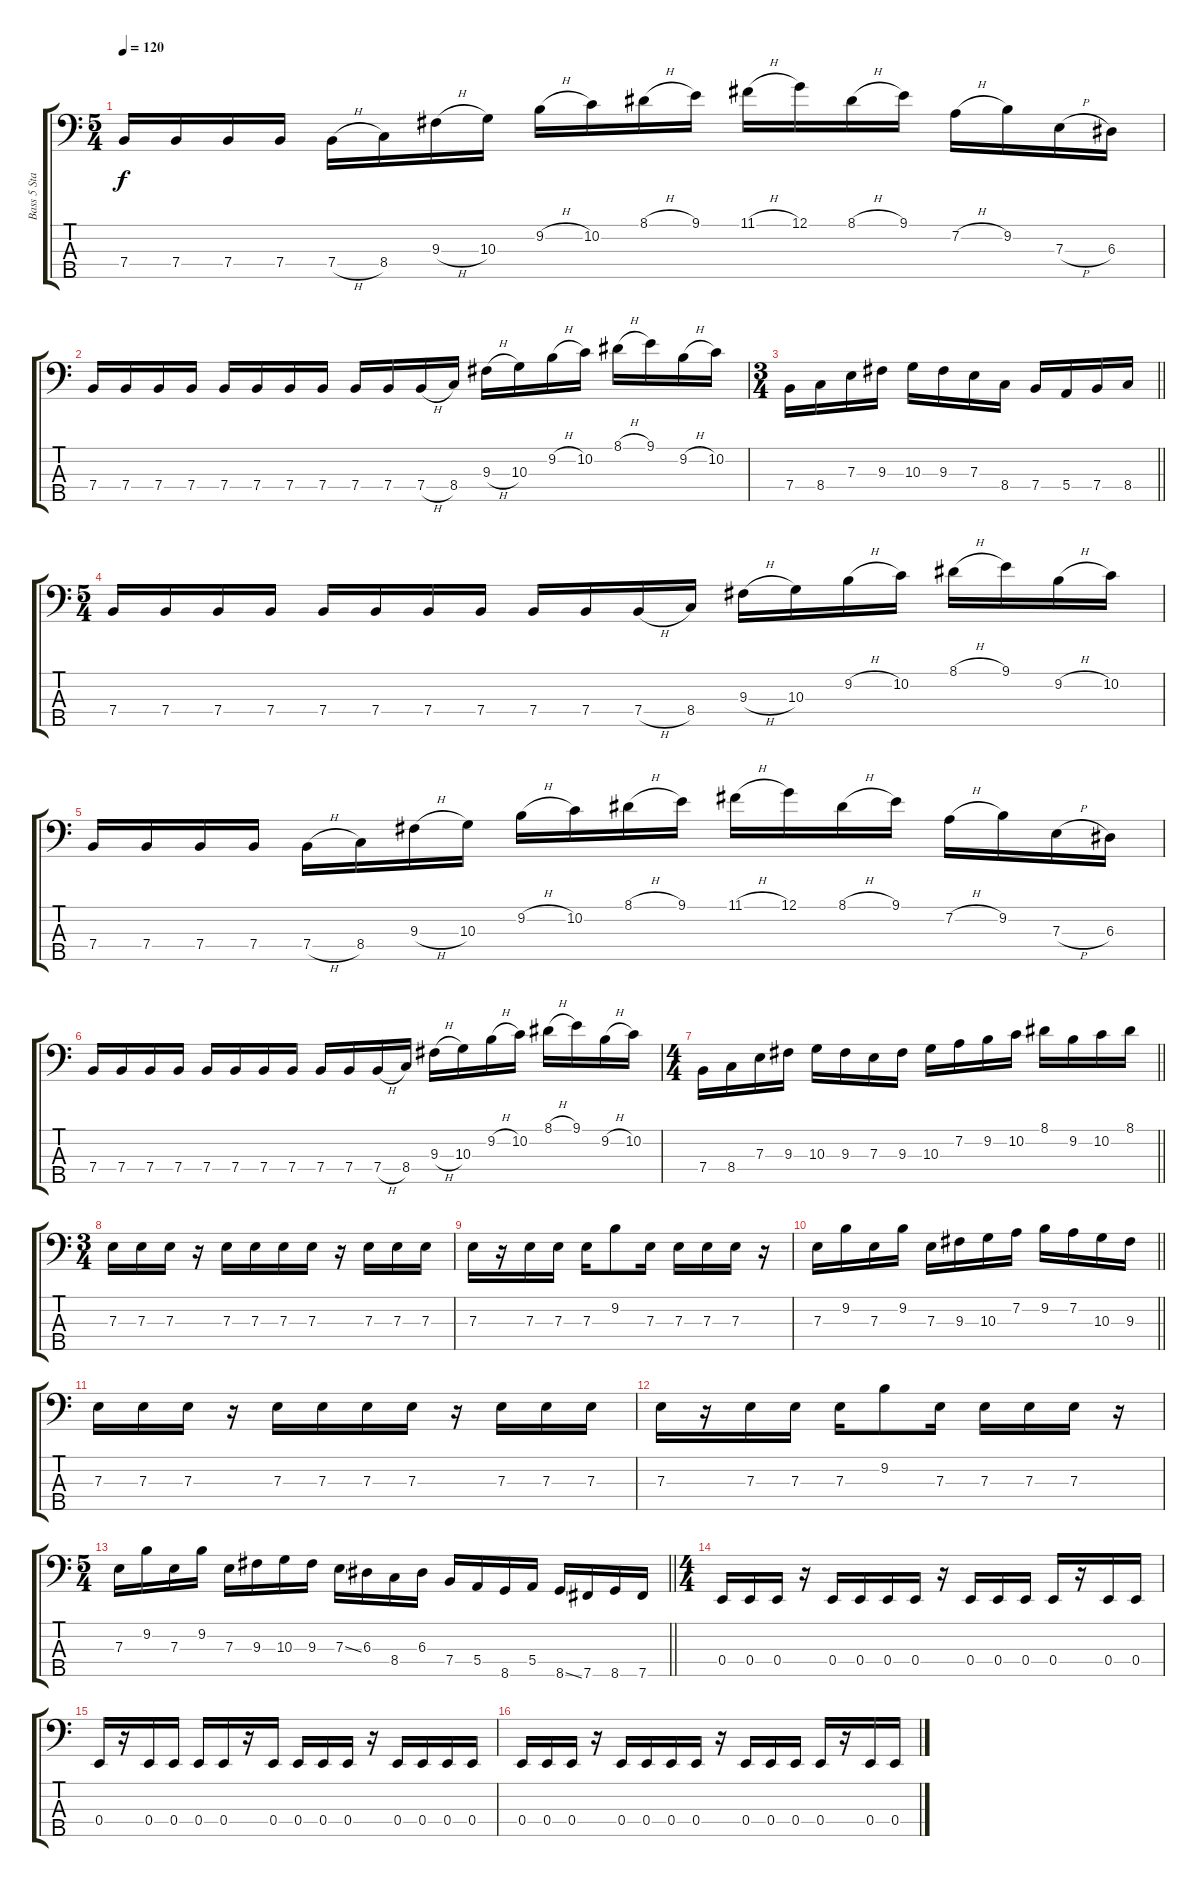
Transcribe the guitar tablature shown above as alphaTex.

\track ("Bass 5 Standard" "Bass 5 Sta") {instrument electricbassfinger}
\staff {score tabs}
\tuning (G2 D2 A1 E1 B0) {hide}
\ts (5 4)
\tempo 120
\clef f4
\ks c
7.4.16{dy f} 7.4.16 7.4.16 7.4.16 7.4{h}.16 8.4.16 9.3{h}.16 10.3.16 9.2{h}.16 10.2.16 8.1{h}.16 9.1.16 11.1{h}.16 12.1.16 8.1{h}.16 9.1.16 7.2{h}.16 9.2.16 7.3{h}.16 6.3.16 |
7.4.16 7.4.16 7.4.16 7.4.16 7.4.16 7.4.16 7.4.16 7.4.16 7.4.16 7.4.16 7.4{h}.16 8.4.16 9.3{h}.16 10.3.16 9.2{h}.16 10.2.16 8.1{h}.16 9.1.16 9.2{h}.16 10.2.16 |
\ts (3 4)
\barLineRight lightlight
7.4.16 8.4.16 7.3.16 9.3.16 10.3.16 9.3.16 7.3.16 8.4.16 7.4.16 5.4.16 7.4.16 8.4.16 |
\ts (5 4)
7.4.16 7.4.16 7.4.16 7.4.16 7.4.16 7.4.16 7.4.16 7.4.16 7.4.16 7.4.16 7.4{h}.16 8.4.16 9.3{h}.16 10.3.16 9.2{h}.16 10.2.16 8.1{h}.16 9.1.16 9.2{h}.16 10.2.16 |
7.4.16 7.4.16 7.4.16 7.4.16 7.4{h}.16 8.4.16 9.3{h}.16 10.3.16 9.2{h}.16 10.2.16 8.1{h}.16 9.1.16 11.1{h}.16 12.1.16 8.1{h}.16 9.1.16 7.2{h}.16 9.2.16 7.3{h}.16 6.3.16 |
7.4.16 7.4.16 7.4.16 7.4.16 7.4.16 7.4.16 7.4.16 7.4.16 7.4.16 7.4.16 7.4{h}.16 8.4.16 9.3{h}.16 10.3.16 9.2{h}.16 10.2.16 8.1{h}.16 9.1.16 9.2{h}.16 10.2.16 |
\ts (4 4)
\barLineRight lightlight
7.4.16 8.4.16 7.3.16 9.3.16 10.3.16 9.3.16 7.3.16 9.3.16 10.3.16 7.2.16 9.2.16 10.2.16 8.1.16 9.2.16 10.2.16 8.1.16 |
\ts (3 4)
\section ("" "")
7.3.16 7.3.16 7.3.16 r.16 7.3.16 7.3.16 7.3.16 7.3.16 r.16 7.3.16 7.3.16 7.3.16 |
7.3.16 r.16 7.3.16 7.3.16 7.3.16 9.2.8 7.3.16 7.3.16 7.3.16 7.3.16 r.16 |
\barLineRight lightlight
7.3.16 9.2.16 7.3.16 9.2.16 7.3.16 9.3.16 10.3.16 7.2.16 9.2.16 7.2.16 10.3.16 9.3.16 |
7.3.16 7.3.16 7.3.16 r.16 7.3.16 7.3.16 7.3.16 7.3.16 r.16 7.3.16 7.3.16 7.3.16 |
7.3.16 r.16 7.3.16 7.3.16 7.3.16 9.2.8 7.3.16 7.3.16 7.3.16 7.3.16 r.16 |
\ts (5 4)
\barLineRight lightlight
7.3.16 9.2.16 7.3.16 9.2.16 7.3.16 9.3.16 10.3.16 9.3.16 7.3{ss}.16 6.3.16 8.4.16 6.3.16 7.4.16 5.4.16 8.5.16 5.4.16 8.5{ss}.16 7.5.16 8.5.16 7.5.16 |
\ts (4 4)
\section ("" "")
0.4.16 0.4.16 0.4.16 r.16 0.4.16 0.4.16 0.4.16 0.4.16 r.16 0.4.16 0.4.16 0.4.16 0.4.16 r.16 0.4.16 0.4.16 |
0.4.16 r.16 0.4.16 0.4.16 0.4.16 0.4.16 r.16 0.4.16 0.4.16 0.4.16 0.4.16 r.16 0.4.16 0.4.16 0.4.16 0.4.16 |
0.4.16 0.4.16 0.4.16 r.16 0.4.16 0.4.16 0.4.16 0.4.16 r.16 0.4.16 0.4.16 0.4.16 0.4.16 r.16 0.4.16 0.4.16
